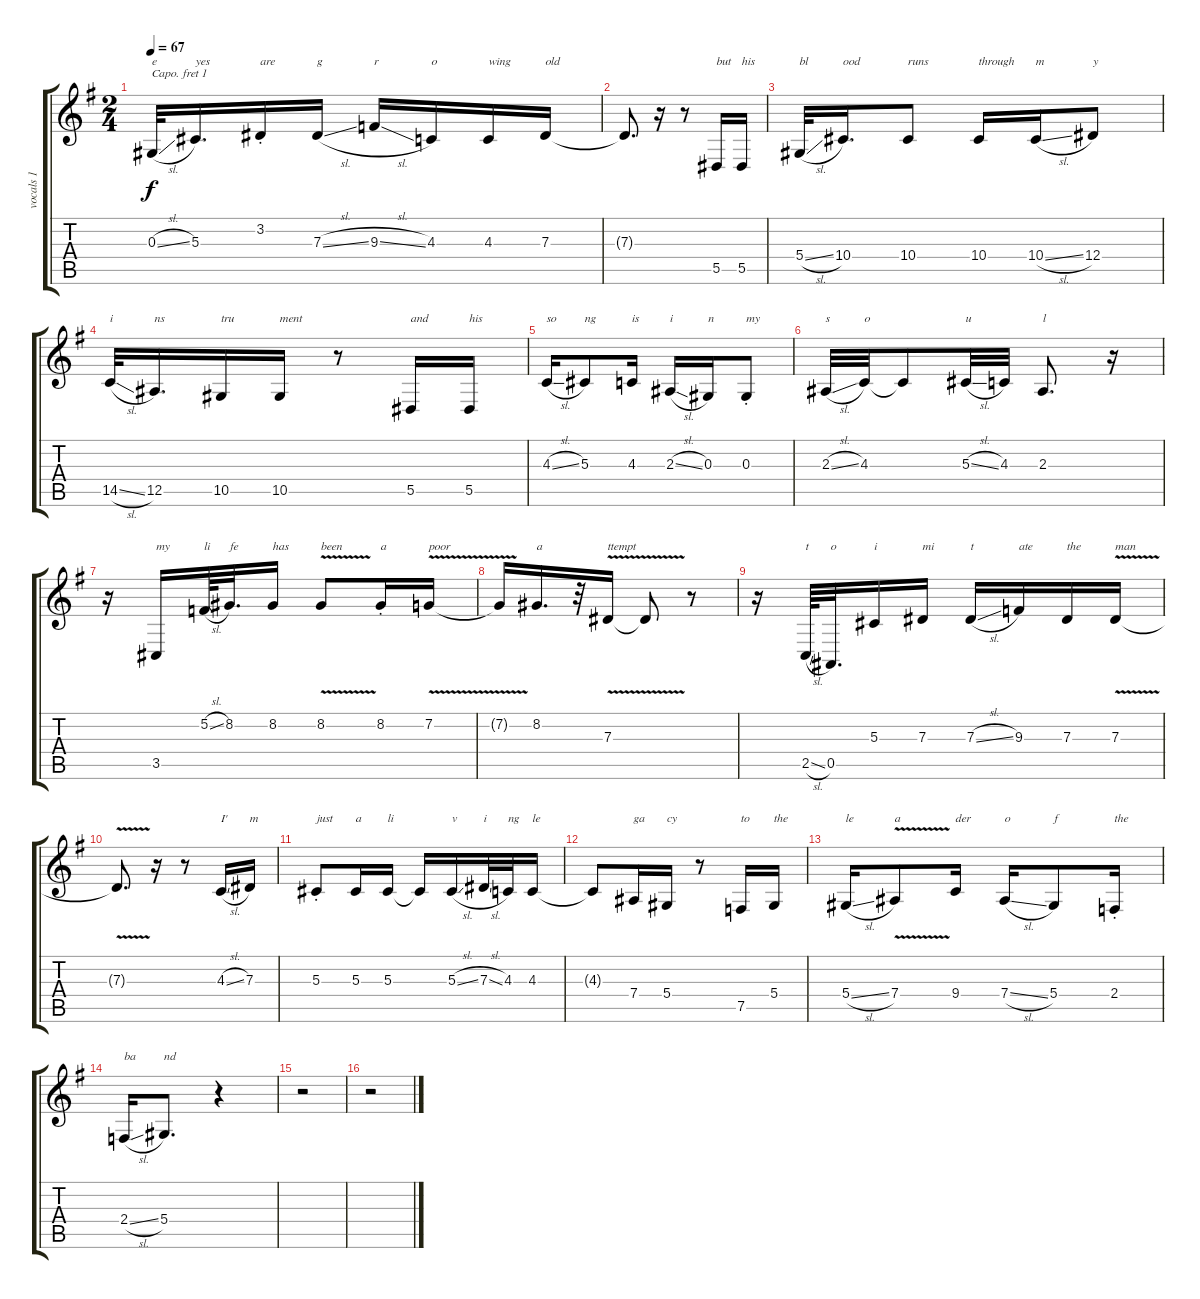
\track ("vocals 1" "vocals 1") {instrument lead2sawtooth}
\staff {score tabs}
\capo 1
\tuning (E4 B3 G3 D3 A2 E2) {hide}
\ts (2 4)
\tempo 67
\clef g2
\ks g
0.3{sl}.32{txt "e" dy f} 5.3.16{d txt "yes"} 3.2{st}.16{txt "are"} 7.3{sl}.16{txt "g"} 9.3{sl}.16{txt "r"} 4.3.16{txt "o"} 4.3.16{txt "wing"} 7.3.16{txt "old"} |
7.3{t}.8{d} r.16 r.8 5.5.16{txt "but"} 5.5.16{txt "his"} |
5.4{sl}.32{txt "bl"} 10.4.16{d txt "ood"} 10.4.8{txt "runs"} 10.4.16{txt "through"} 10.4{sl}.16{txt "m"} 12.4.8{txt "y"} |
14.5{sl}.32{txt "i"} 12.5.16{d txt "ns"} 10.5.16{txt "tru"} 10.5.16{txt "ment"} r.8 5.5.16{txt "and"} 5.5.16{txt "his"} |
4.3{sl}.16{txt "so"} 5.3.8{txt "ng"} 4.3.16{txt "is"} 2.3{sl}.16{txt "i"} 0.3.16{txt "n"} 0.3{st}.8{txt "my"} |
2.3{sl}.32{txt "s"} 4.3.32{txt "o"} 4.3{t}.8 5.3{sl}.32{txt "u"} 4.3.32 2.3.8{d txt "l"} r.16 |
r.16 3.5.16{txt "my"} 5.2{sl}.64{txt "li"} 8.2.32{d txt "fe"} 8.2.16{txt "has"} 8.2{v}.8{txt "been"} 8.2{st}.16{txt "a"} 7.2{v}.16{txt "poor"} |
7.2{t}.16 8.2.16{d txt "a"} r.32 7.3{v}.16{txt "ttempt"} 7.3{t}.8 r.8 |
r.16 2.5{sl}.64{txt "t"} 0.5.32{d txt "o"} 5.3.16{txt "i"} 7.3.16{txt "mi"} 7.3{sl}.16{txt "t"} 9.3.16{txt "ate"} 7.3.16{txt "the"} 7.3{v}.16{txt "man"} |
7.3{t}.8{d} r.16 r.8 4.3{sl}.16{txt "I'"} 7.3.16{txt "m"} |
5.3{st}.8{txt "just"} 5.3.16{txt "a"} 5.3.16{txt "li"} 5.3{t}.16 5.3{sl}.16{txt "v"} 7.3{sl}.32{txt "i"} 4.3.32{txt "ng"} 4.3.16{txt "le"} |
4.3{t}.8 7.4.16{txt "ga"} 5.4.16{txt "cy"} r.8 7.5.16{txt "to"} 5.4.16{txt "the"} |
5.4{sl}.16{txt "le"} 7.4{v}.8{txt "a"} 9.4.16{txt "der"} 7.4{sl}.16{txt "o"} 5.4.8{txt "f"} 2.4{st}.16{txt "the"} |
2.4{sl}.16{txt "ba"} 5.4.8{d txt "nd"} r.4 |
r.2 |
r.2
